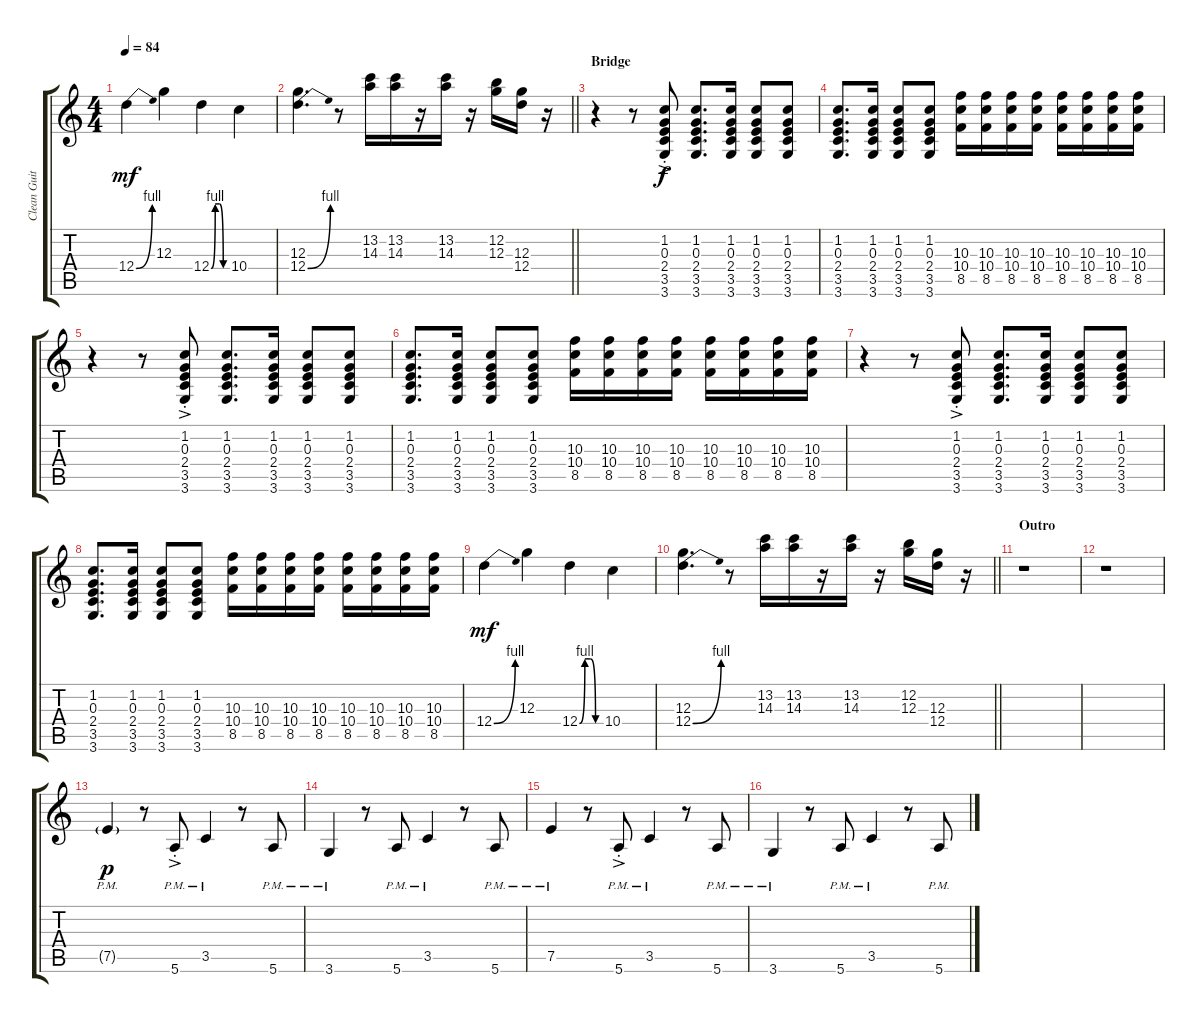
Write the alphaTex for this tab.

\track ("Clean Guitar" "Clean Guit") {instrument electricguitarclean}
\staff {score tabs}
\tuning (E4 B3 G3 D3 A2 E2) {hide}
\ts (4 4)
\tempo 84
\clef g2
\ks c
12.4{be (bend 0 0 60 4)}.4{dy mf} 12.3.4 12.4{be (custom 0 0 15 4 30 4 45 0 60 0)}.4 10.4.4 |
\barLineRight lightlight
(12.3 12.4{be (bend 0 0 60 4)}).4{d} r.8 (13.2 14.3).16 (13.2 14.3).16 r.16 (13.2 14.3).16 r.16 (12.2 12.3).16 (12.3 12.4).16 r.16 |
\section ("" "Bridge")
r.4 r.8 (1.2{ac st} 0.3{ac st} 2.4{ac st} 3.5{ac st} 3.6{ac st}).8{dy f} (1.2 0.3 2.4 3.5 3.6).8{d} (1.2 0.3 2.4 3.5 3.6).16 (1.2 0.3 2.4 3.5 3.6).8 (1.2 0.3 2.4 3.5 3.6).8 |
(1.2 0.3 2.4 3.5 3.6).8{d} (1.2 0.3 2.4 3.5 3.6).16 (1.2 0.3 2.4 3.5 3.6).8 (1.2 0.3 2.4 3.5 3.6).8 (10.3 10.4 8.5).16 (10.3 10.4 8.5).16 (10.3 10.4 8.5).16 (10.3 10.4 8.5).16 (10.3 10.4 8.5).16 (10.3 10.4 8.5).16 (10.3 10.4 8.5).16 (10.3 10.4 8.5).16 |
r.4 r.8 (1.2{ac st} 0.3{ac st} 2.4{ac st} 3.5{ac st} 3.6{ac st}).8 (1.2 0.3 2.4 3.5 3.6).8{d} (1.2 0.3 2.4 3.5 3.6).16 (1.2 0.3 2.4 3.5 3.6).8 (1.2 0.3 2.4 3.5 3.6).8 |
(1.2 0.3 2.4 3.5 3.6).8{d} (1.2 0.3 2.4 3.5 3.6).16 (1.2 0.3 2.4 3.5 3.6).8 (1.2 0.3 2.4 3.5 3.6).8 (10.3 10.4 8.5).16 (10.3 10.4 8.5).16 (10.3 10.4 8.5).16 (10.3 10.4 8.5).16 (10.3 10.4 8.5).16 (10.3 10.4 8.5).16 (10.3 10.4 8.5).16 (10.3 10.4 8.5).16 |
r.4 r.8 (1.2{ac st} 0.3{ac st} 2.4{ac st} 3.5{ac st} 3.6{ac st}).8 (1.2 0.3 2.4 3.5 3.6).8{d} (1.2 0.3 2.4 3.5 3.6).16 (1.2 0.3 2.4 3.5 3.6).8 (1.2 0.3 2.4 3.5 3.6).8 |
(1.2 0.3 2.4 3.5 3.6).8{d} (1.2 0.3 2.4 3.5 3.6).16 (1.2 0.3 2.4 3.5 3.6).8 (1.2 0.3 2.4 3.5 3.6).8 (10.3 10.4 8.5).16 (10.3 10.4 8.5).16 (10.3 10.4 8.5).16 (10.3 10.4 8.5).16 (10.3 10.4 8.5).16 (10.3 10.4 8.5).16 (10.3 10.4 8.5).16 (10.3 10.4 8.5).16 |
12.4{be (bend 0 0 60 4)}.4{dy mf} 12.3.4 12.4{be (custom 0 0 15 4 30 4 45 0 60 0)}.4 10.4.4 |
\barLineRight lightlight
(12.3 12.4{be (bend 0 0 60 4)}).4{d} r.8 (13.2 14.3).16 (13.2 14.3).16 r.16 (13.2 14.3).16 r.16 (12.2 12.3).16 (12.3 12.4).16 r.16 |
\section ("" "Outro")
r.1 |
r.1 |
7.5{g pm}.4{dy p} r.8 5.6{ac pm st}.8 3.5{pm}.4 r.8 5.6{pm}.8 |
3.6{pm}.4 r.8 5.6{pm}.8 3.5{pm}.4 r.8 5.6{pm}.8 |
7.5{pm}.4 r.8 5.6{ac pm st}.8 3.5{pm}.4 r.8 5.6{pm}.8 |
3.6{pm}.4 r.8 5.6{pm}.8 3.5{pm}.4 r.8 5.6{pm}.8
